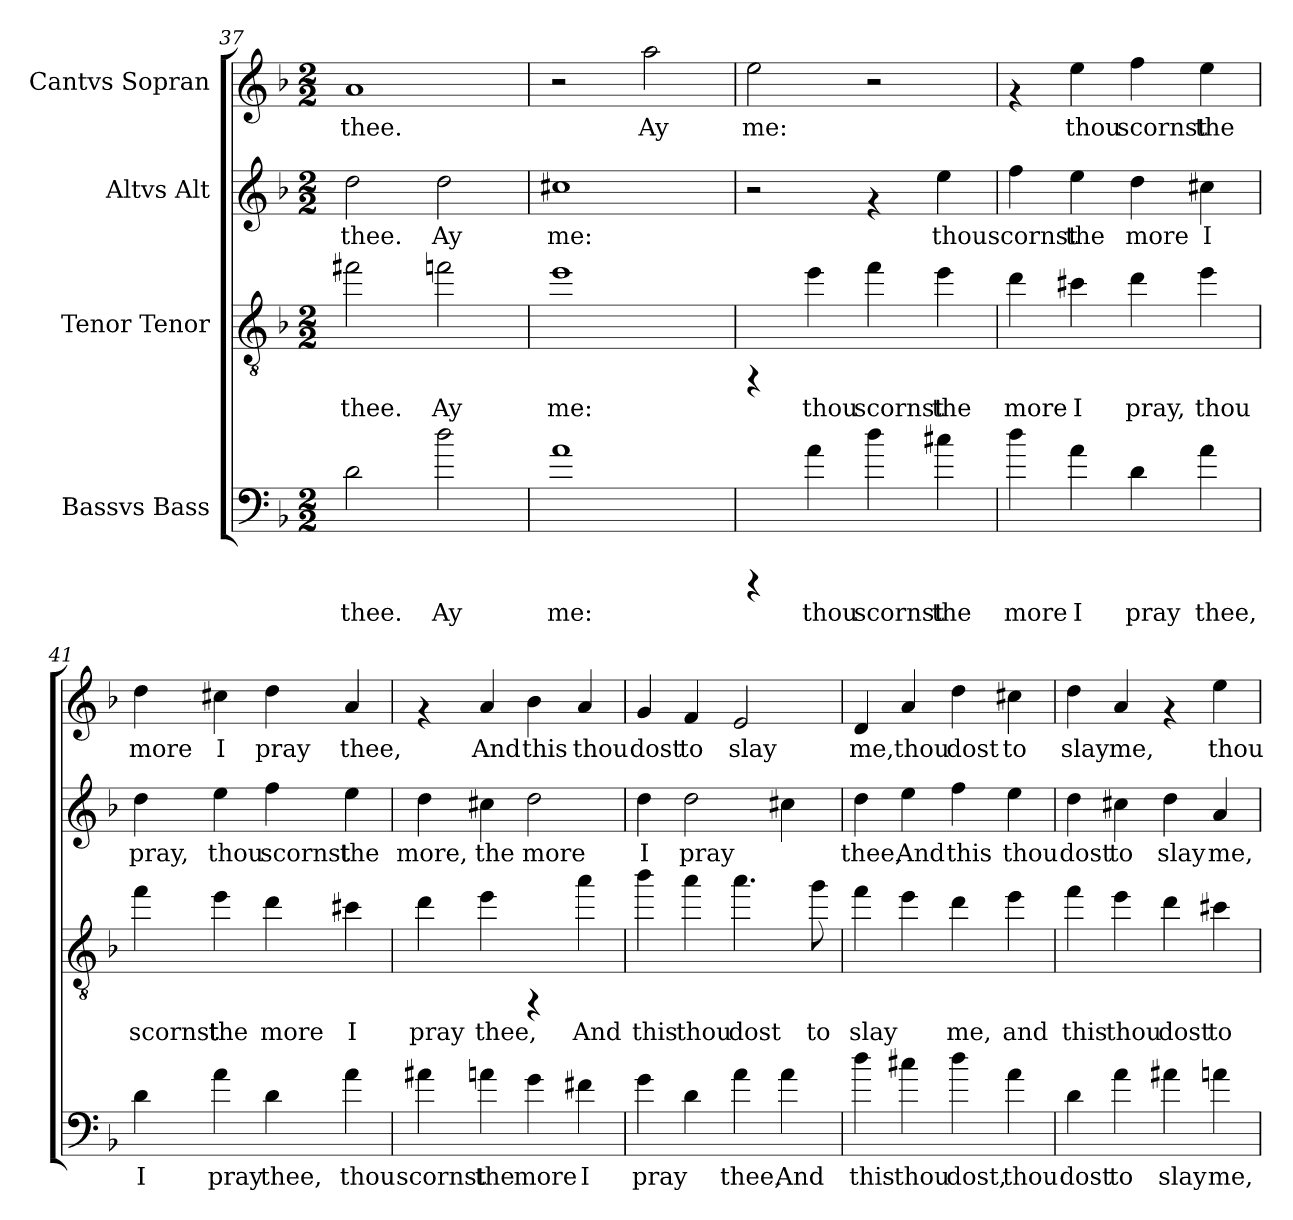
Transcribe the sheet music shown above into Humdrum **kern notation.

**kern	**text	**kern	**text	**kern	**text	**kern	**text
*part4	*part4	*part3	*part3	*part2	*part2	*part1	*part1
*staff4	*staff4	*staff3	*staff3	*staff2	*staff2	*staff1	*staff1
*I"Bassvs  Bass	*	*I"Tenor  Tenor	*	*I"Altvs  Alt	*	*I"Cantvs  Sopran	*
*clefF4	*	*clefGv2	*	*clefG2	*	*clefG2	*
*ITrd1c2	*	*	*	*	*	*	*
*k[b-e-a-]	*	*k[b-]	*	*k[b-]	*	*k[b-]	*
*E-:	*	*F:	*	*F:	*	*F:	*
*M2/2	*	*M2/2	*	*M2/2	*	*M2/2	*
=37	=37	=37	=37	=37	=37	=37	=37
!	!LO:LY:b:cj	!	!LO:LY:b:cj	!	!LO:LY:b:cj	!	!LO:LY:b:cj
2c\	thee.	2ff#X\	thee.	2dd\	thee.	1a	thee.
!	!LO:LY:b:cj	!	!LO:LY:b:cj	!	!LO:LY:b:cj	!	!
2cc\	Ay	2ff\	Ay	2dd\	Ay	.	.
=38	=38	=38	=38	=38	=38	=38	=38
!	!LO:LY:b:cj	!	!LO:LY:b:cj	!	!LO:LY:b:cj	!	!
1g	me:	1ee	me:	1cc#X	me:	2r	.
!	!	!	!	!	!	!	!LO:LY:b:cj
.	.	.	.	.	.	2aa\	Ay
=39	=39	=39	=39	=39	=39	=39	=39
!	!	!	!	!	!	!	!LO:LY:b:cj
4rCCC	.	4rFF	.	2r	.	2ee\	me:
!	!LO:LY:b:cj	!	!LO:LY:b:cj	!	!	!	!
4g\	thou	4ee\	thou	.	.	.	.
!	!LO:LY:b:cj	!	!LO:LY:b:cj	!	!	!	!
4cc\	scornst	4ff\	scornst	4rf	.	2r	.
!	!LO:LY:b:cj	!	!LO:LY:b:cj	!	!LO:LY:b:cj	!	!
4bn\	the	4ee\	the	4ee\	thou	.	.
=40	=40	=40	=40	=40	=40	=40	=40
!	!LO:LY:b:cj	!	!LO:LY:b:cj	!	!LO:LY:b:cj	!	!
4cc\	more	4dd\	more	4ff\	scornst	4rf	.
!	!LO:LY:b:cj	!	!LO:LY:b:cj	!	!LO:LY:b:cj	!	!LO:LY:b:cj
4g\	I	4cc#X\	I	4ee\	the	4ee\	thou
!	!LO:LY:b:cj	!	!LO:LY:b:cj	!	!LO:LY:b:cj	!	!LO:LY:b:cj
4c\	pray	4dd\	pray,	4dd\	more	4ff\	scornst
!	!LO:LY:b:cj	!	!LO:LY:b:cj	!	!LO:LY:b:cj	!	!LO:LY:b:cj
4g\	thee,	4ee\	thou	4cc#X\	I	4ee\	the
!!LO:LB:g=z
=41	=41	=41	=41	=41	=41	=41	=41
!	!LO:LY:b:cj	!	!LO:LY:b:cj	!	!LO:LY:b:cj	!	!LO:LY:b:cj
4c\	I	4ff\	scornst	4dd\	pray,	4dd\	more
!	!LO:LY:b:cj	!	!LO:LY:b:cj	!	!LO:LY:b:cj	!	!LO:LY:b:cj
4g\	pray	4ee\	the	4ee\	thou	4cc#X\	I
!	!LO:LY:b:cj	!	!LO:LY:b:cj	!	!LO:LY:b:cj	!	!LO:LY:b:cj
4c\	thee,	4dd\	more	4ff\	scornst	4dd\	pray
!	!LO:LY:b:cj	!	!LO:LY:b:cj	!	!LO:LY:b:cj	!	!LO:LY:b:cj
4g\	thou	4cc#X\	I	4ee\	the	4a/	thee,
=42	=42	=42	=42	=42	=42	=42	=42
!	!LO:LY:b:cj	!	!LO:LY:b:cj	!	!LO:LY:b:cj	!	!
4g#X\	scornst	4dd\	pray	4dd\	more,	4rf	.
!	!LO:LY:b:cj	!	!LO:LY:b:cj	!	!LO:LY:b:cj	!	!LO:LY:b:cj
4g\	the	4ee\	thee,	4cc#X\	the	4a/	And
!	!LO:LY:b:cj	!	!	!	!LO:LY:b:cj	!	!LO:LY:b:cj
4f\	more	4rFF	.	2dd\	more	4b-\	this
!	!LO:LY:b:cj	!	!LO:LY:b:cj	!	!	!	!LO:LY:b:cj
4en\	I	4aa\	And	.	.	4a/	thou
=43	=43	=43	=43	=43	=43	=43	=43
!	!LO:LY:b:cj	!	!LO:LY:b:cj	!	!LO:LY:b:cj	!	!LO:LY:b:cj
4f\	pray	4bb-\	this	4dd\	I	4g/	dost
!	!LO:LY:b:cj	!	!LO:LY:b:cj	!	!LO:LY:b:cj	!	!LO:LY:b:cj
4c\	.	4aa\	thou	2dd\	pray	4f/	to
!	!LO:LY:b:cj	!	!LO:LY:b:cj	!	!	!	!LO:LY:b:cj
4g\	thee,	4.aa\	dost	.	.	2e/	slay
!	!LO:LY:b:cj	!	!	!	!LO:LY:b:cj	!	!
4g\	And	.	.	4cc#X\	.	.	.
!	!	!	!LO:LY:b:cj	!	!	!	!
.	.	8gg\	to	.	.	.	.
=44	=44	=44	=44	=44	=44	=44	=44
!	!LO:LY:b:cj	!	!LO:LY:b:cj	!	!LO:LY:b:cj	!	!LO:LY:b:cj
4cc\	this	4ff\	slay	4dd\	thee,	4d/	me,
!	!LO:LY:b:cj	!	!LO:LY:b:cj	!	!LO:LY:b:cj	!	!LO:LY:b:cj
4bn\	thou	4ee\	.	4ee\	And	4a/	thou
!	!LO:LY:b:cj	!	!LO:LY:b:cj	!	!LO:LY:b:cj	!	!LO:LY:b:cj
4cc\	dost,	4dd\	me,	4ff\	this	4dd\	dost
!	!LO:LY:b:cj	!	!LO:LY:b:cj	!	!LO:LY:b:cj	!	!LO:LY:b:cj
4g\	thou	4ee\	and	4ee\	thou	4cc#X\	to
=45	=45	=45	=45	=45	=45	=45	=45
!	!LO:LY:b:cj	!	!LO:LY:b:cj	!	!LO:LY:b:cj	!	!LO:LY:b:cj
4c\	dost	4ff\	this	4dd\	dost	4dd\	slay
!	!LO:LY:b:cj	!	!LO:LY:b:cj	!	!LO:LY:b:cj	!	!LO:LY:b:cj
4g\	to	4ee\	thou	4cc#X\	to	4a/	me,
!	!LO:LY:b:cj	!	!LO:LY:b:cj	!	!LO:LY:b:cj	!	!
4g#\	slay	4dd\	dost	4dd\	slay	4rf	.
!	!LO:LY:b:cj	!	!LO:LY:b:cj	!	!LO:LY:b:cj	!	!LO:LY:b:cj
4g\	me,	4cc#X\	to	4a/	me,	4ee\	thou
=	=	=	=	=	=	=	=
*-	*-	*-	*-	*-	*-	*-	*-
